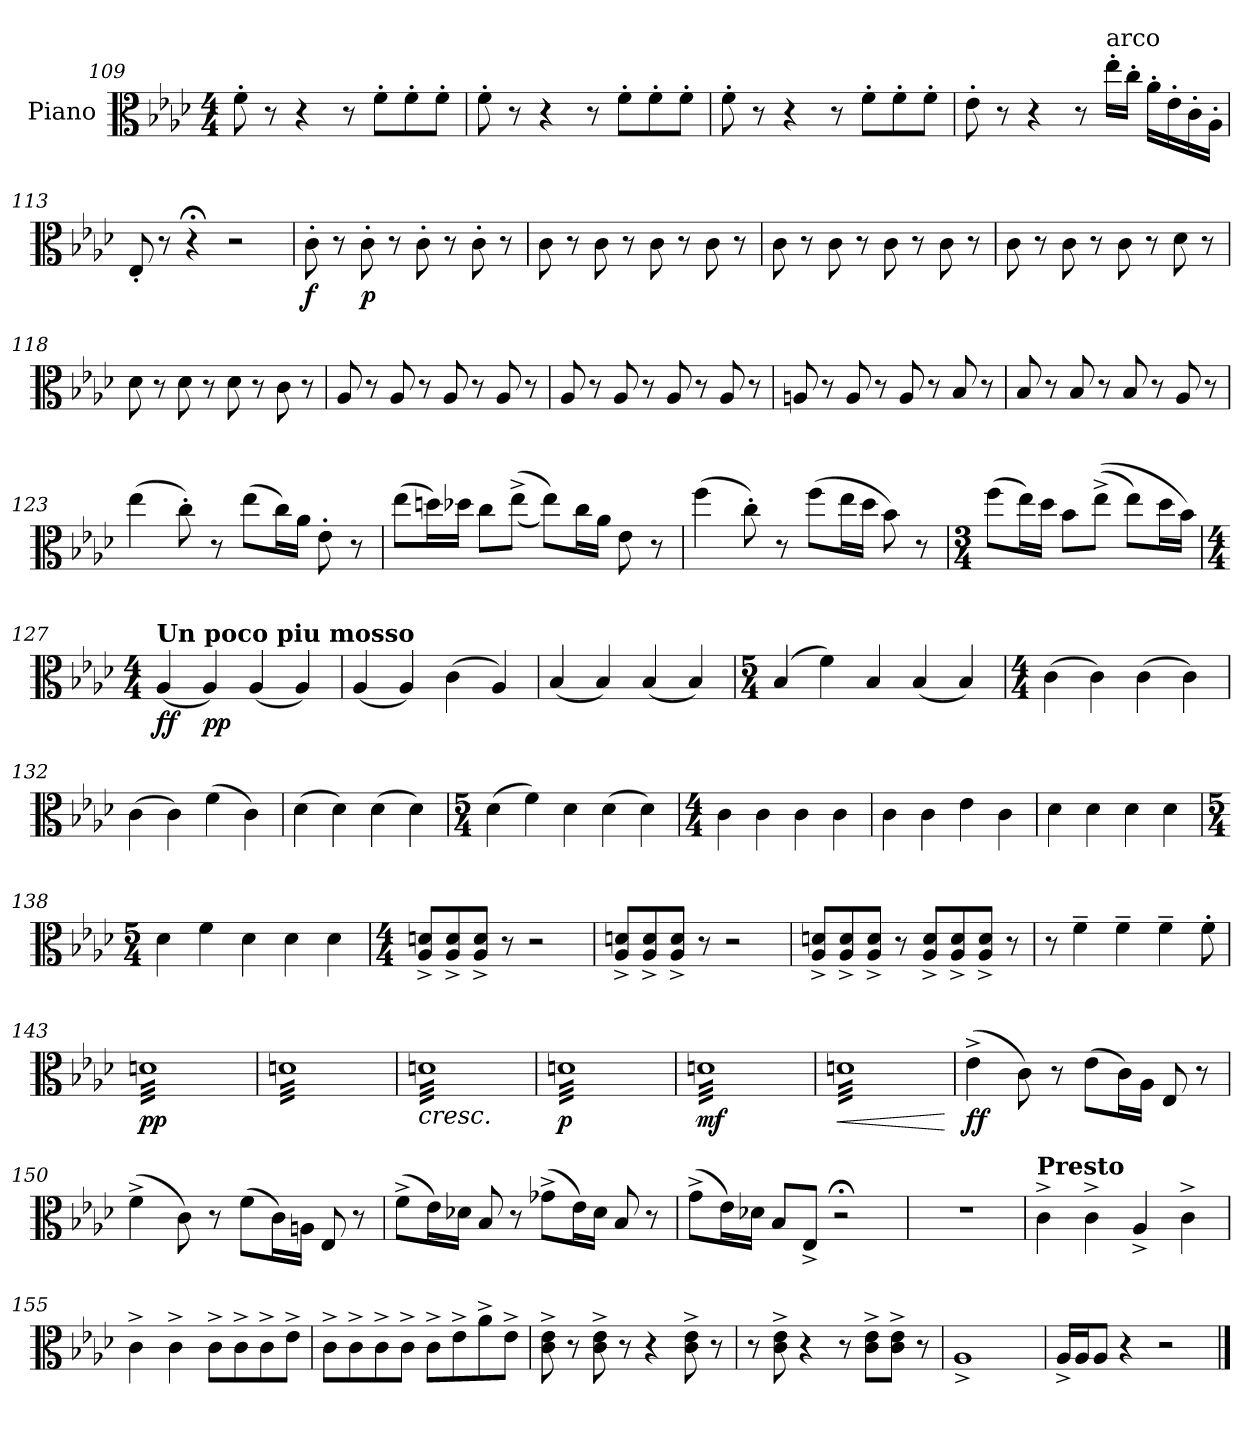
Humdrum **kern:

**kern	**dynam
*part1	*part1
*staff1	*staff1
*I"Piano	*
*I'Pno.	*
*clefC3	*
*k[b-e-a-d-]	*
*M4/4	*
=109	=109
8f'\	.
8r	.
4r	.
8r	.
8f'\L	.
8f'\	.
8f'\J	.
=110	=110
8f'\	.
8r	.
4r	.
8r	.
8f'\L	.
8f'\	.
8f'\J	.
!!LO:LB:g=z
=111	=111
8f'\	.
8r	.
4r	.
8r	.
8f'\L	.
8f'\	.
8f'\J	.
=112	=112
8e-'\	.
8r	.
4r	.
8r	.
!LO:TX:a:t=arco	!
16ee-'\LL	.
16cc'\JJ	.
16a-'\LL	.
16e-'\	.
16c'\	.
16A-'\JJ	.
=113	=113
8E-'/	.
8r	.
4r;<	.
2r	.
=114	=114
!	!LO:DY:b
8c'\	f
8r	.
!	!LO:DY:b
8c'\	p
8r	.
8c'\	.
8r	.
8c'\	.
8r	.
=115	=115
8c\	.
8r	.
8c\	.
8r	.
8c\	.
8r	.
8c\	.
8r	.
!!LO:LB:g=z
=116	=116
8c\	.
8r	.
8c\	.
8r	.
8c\	.
8r	.
8c\	.
8r	.
=117	=117
8c\	.
8r	.
8c\	.
8r	.
8c\	.
8r	.
8d-\	.
8r	.
=118	=118
8d-\	.
8r	.
8d-\	.
8r	.
8d-\	.
8r	.
8c\	.
8r	.
=119	=119
8A-/	.
8r	.
8A-/	.
8r	.
8A-/	.
8r	.
8A-/	.
8r	.
=120	=120
8A-/	.
8r	.
8A-/	.
8r	.
8A-/	.
8r	.
8A-/	.
8r	.
!!LO:LB:g=z
=121	=121
8An/	.
8r	.
8A/	.
8r	.
8A/	.
8r	.
8B-/	.
8r	.
=122	=122
8B-/	.
8r	.
8B-/	.
8r	.
8B-/	.
8r	.
8A-/	.
8r	.
=123	=123
(>4ee-\	.
8cc'\)	.
8r	.
(>8ee-\L	.
16cc\L)	.
16a-\JJ	.
8e-'\	.
8r	.
=124	=124
(>8ee-\L	.
16ddn\L)	.
16dd-X\JJ	.
8cc\L	.
(>(>8ee-^\J	.
8ee-\L))	.
16cc\L	.
16a-\JJ	.
8e-\	.
8r	.
!!LO:LB:g=z
=125	=125
(>4ff\	.
8cc'\)	.
8r	.
(>8ff\L	.
16ee-\L	.
16dd-\JJ	.
8b-\)	.
8r	.
=126	=126
*M3/4	*
(>8ff\L	.
16ee-\L)	.
16dd-\JJ	.
8b-\L	.
(>(>8ee-^\J	.
8ee-\L)	.
16dd-\L	.
16b-\JJ)	.
=127	=127
*M4/4	*
!LO:TX:a:B:t=Un poco piu mosso	!
!	!LO:DY:b
(<4A-/	ff
!	!LO:DY:b
4A-/)	pp
(<4A-/	.
4A-/)	.
=128	=128
(<4A-/	.
4A-/)	.
(>4c\	.
4A-/)	.
=129	=129
(<4B-/	.
4B-/)	.
(<4B-/	.
4B-/)	.
=130	=130
*M5/4	*
(>4B-/	.
4f\)	.
4B-/	.
(<4B-/	.
4B-/)	.
!!LO:LB:g=z
=131	=131
*M4/4	*
(>4c\	.
4c\)	.
(>4c\	.
4c\)	.
=132	=132
(>4c\	.
4c\)	.
(>4f\	.
4c\)	.
=133	=133
(>4d-\	.
4d-\)	.
(>4d-\	.
4d-\)	.
=134	=134
*M5/4	*
(>4d-\	.
4f\)	.
4d-\	.
(>4d-\	.
4d-\)	.
=135	=135
*M4/4	*
4c\	.
4c\	.
4c\	.
4c\	.
=136	=136
4c\	.
4c\	.
4e-\	.
4c\	.
=137	=137
4d-\	.
4d-\	.
4d-\	.
4d-\	.
=138	=138
*M5/4	*
4d-\	.
4f\	.
4d-\	.
4d-\	.
4d-\	.
!!LO:LB:g=z
=139	=139
*M4/4	*
8A-/^ 8dn/^L	.
8A-/^ 8d/^	.
8A-/^ 8d/^J	.
8r	.
2r	.
=140	=140
8A-/^ 8dn/^L	.
8A-/^ 8d/^	.
8A-/^ 8d/^J	.
8r	.
2r	.
=141	=141
8A-/^ 8dn/^L	.
8A-/^ 8d/^	.
8A-/^ 8d/^J	.
8r	.
8A-/^ 8d/^L	.
8A-/^ 8d/^	.
8A-/^ 8d/^J	.
8r	.
=142	=142
8r	.
4f~\	.
4f~\	.
4f~\	.
8f'\	.
=143	=143
!	!LO:DY:b
*tremolo	*
32dnLLL	pp
32dn	.
32dn	.
32dn	.
32dn	.
32dn	.
32dn	.
32dn	.
32dn	.
32dn	.
32dn	.
32dn	.
32dn	.
32dn	.
32dn	.
32dn	.
32dn	.
32dn	.
32dn	.
32dn	.
32dn	.
32dn	.
32dn	.
32dn	.
32dn	.
32dn	.
32dn	.
32dn	.
32dn	.
32dn	.
32dn	.
32dnJJJ	.
=144	=144
32dnLLL	.
32dn	.
32dn	.
32dn	.
32dn	.
32dn	.
32dn	.
32dn	.
32dn	.
32dn	.
32dn	.
32dn	.
32dn	.
32dn	.
32dn	.
32dn	.
32dn	.
32dn	.
32dn	.
32dn	.
32dn	.
32dn	.
32dn	.
32dn	.
32dn	.
32dn	.
32dn	.
32dn	.
32dn	.
32dn	.
32dn	.
32dnJJJ	.
=145	=145
!LO:TX:b:i:t=cresc.	!
32dnLLL	.
32dn	.
32dn	.
32dn	.
32dn	.
32dn	.
32dn	.
32dn	.
32dn	.
32dn	.
32dn	.
32dn	.
32dn	.
32dn	.
32dn	.
32dn	.
32dn	.
32dn	.
32dn	.
32dn	.
32dn	.
32dn	.
32dn	.
32dn	.
32dn	.
32dn	.
32dn	.
32dn	.
32dn	.
32dn	.
32dn	.
32dnJJJ	.
=146	=146
!	!LO:DY:b
32dnLLL	p
32dn	.
32dn	.
32dn	.
32dn	.
32dn	.
32dn	.
32dn	.
32dn	.
32dn	.
32dn	.
32dn	.
32dn	.
32dn	.
32dn	.
32dn	.
32dn	.
32dn	.
32dn	.
32dn	.
32dn	.
32dn	.
32dn	.
32dn	.
32dn	.
32dn	.
32dn	.
32dn	.
32dn	.
32dn	.
32dn	.
32dnJJJ	.
=147	=147
!	!LO:DY:b
32dnLLL	mf
32dn	.
32dn	.
32dn	.
32dn	.
32dn	.
32dn	.
32dn	.
32dn	.
32dn	.
32dn	.
32dn	.
32dn	.
32dn	.
32dn	.
32dn	.
32dn	.
32dn	.
32dn	.
32dn	.
32dn	.
32dn	.
32dn	.
32dn	.
32dn	.
32dn	.
32dn	.
32dn	.
32dn	.
32dn	.
32dn	.
32dnJJJ	.
=148	=148
!	!LO:HP:b
32dnLLL	<
32dn	.
32dn	.
32dn	.
32dn	.
32dn	.
32dn	.
32dn	.
32dn	.
32dn	.
32dn	.
32dn	.
32dn	.
32dn	.
32dn	.
32dn	.
32dn	.
32dn	.
32dn	.
32dn	.
32dn	.
32dn	.
32dn	.
32dn	.
32dn	.
32dn	.
32dn	.
32dn	.
32dn	.
32dn	.
32dn	.
32dnJJJ	.
*Xtremolo	*
.	[
!!LO:PB:g=z
=149	=149
!	!LO:DY:b
(>4e-^\	ff
8c\)	.
8r	.
(>8e-\L	.
16c\L)	.
16A-\JJ	.
8E-/	.
8r	.
=150	=150
(>4f^\	.
8c\)	.
8r	.
(>8f\L	.
16c\L)	.
16An\JJ	.
8E-/	.
8r	.
=151	=151
(>8f^\L	.
16e-\L)	.
16d-X\JJ	.
8B-/	.
8r	.
(>8g-X^\L	.
16e-\L)	.
16d-\JJ	.
8B-/	.
8r	.
=152	=152
(>8g^\L	.
16e-\L)	.
16d-X\JJ	.
8B-/L	.
8E-^/J	.
2r;<	.
=153	=153
1r	.
=154	=154
!LO:TX:a:B:t=Presto	!
4c^\	.
4c^\	.
4A-^/	.
4c^\	.
!!LO:LB:g=z
=155	=155
4c^\	.
4c^\	.
8c^\L	.
8c^\	.
8c^\	.
8e-^\J	.
=156	=156
8c^\L	.
8c^\	.
8c^\	.
8c^\J	.
8c^\L	.
8e-^\	.
8a-^\	.
8e-^\J	.
=157	=157
8c\^ 8e-\^	.
8r	.
8c\^ 8e-\^	.
8r	.
4r	.
8c\^ 8e-\^	.
8r	.
=158	=158
8r	.
8c\^ 8e-\^	.
4r	.
8r	.
8c\^ 8e-\^L	.
8c\^ 8e-\^J	.
8r	.
=159	=159
1A-^	.
=160	=160
16A-^/LL	.
16A-/J	.
8A-/J	.
4r	.
2r	.
==	==
*-	*-
